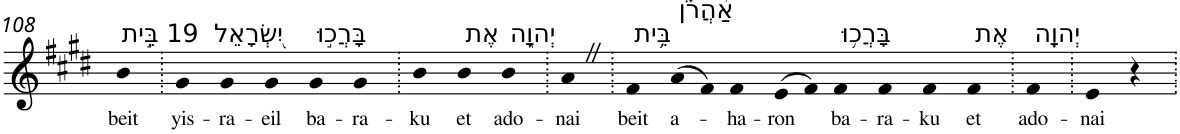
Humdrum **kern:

**kern	**text
*part1	*part1
*staff1	*staff1
*I"Piano	*
*I'Pno	*
!!LO:PB:g=z
*clefG2	*
*k[f#c#g#d#]	*
*E:	*
=108	=108
!LO:TX:a:t=19 בֵּ֣ית	!
!	!LO:LY:b
4b	beit
=109.	=109.
!LO:TX:a:t=יִ֭שְׂרָאֵל	!
!	!LO:LY:b
4g#	yis-
!	!LO:LY:b
4g#	-ra-
!	!LO:LY:b
4g#	-eil
!LO:TX:a:t=בָּרֲכ֣וּ	!
!	!LO:LY:b
4g#	ba-
!	!LO:LY:b
4g#	-ra-
=110.	=110.
!	!LO:LY:b
4b	-ku
!LO:TX:a:t=אֶת	!
!	!LO:LY:b
4b	et
!LO:TX:a:t=יְהוָ֑ה	!
!	!LO:LY:b
4b	ado-
=111.	=111.
!	!LO:LY:b
4aZ	-nai
=112.	=112.
!LO:TX:a:t=בֵּ֥ית	!
!	!LO:LY:b
4f#	beit
!LO:TX:a:t=אַ֝הֲרֹ֗ן	!
!	!LO:LY:b
(>8a	a-
8f#)	.
!	!LO:LY:b
4f#	-ha-
!	!LO:LY:b
(>8e	-ron
8f#)	.
!LO:TX:a:t=בָּרֲכ֥וּ	!
!	!LO:LY:b
4f#	ba-
!	!LO:LY:b
4f#	-ra-
!	!LO:LY:b
4f#	-ku
!LO:TX:a:t=אֶת	!
!	!LO:LY:b
4f#	et
=113.	=113.
!LO:TX:a:t=יְהוָֽה	!
!	!LO:LY:b
4f#	ado-
=114.	=114.
!	!LO:LY:b
4e	-nai
4r	.
=.	=.
*-	*-
